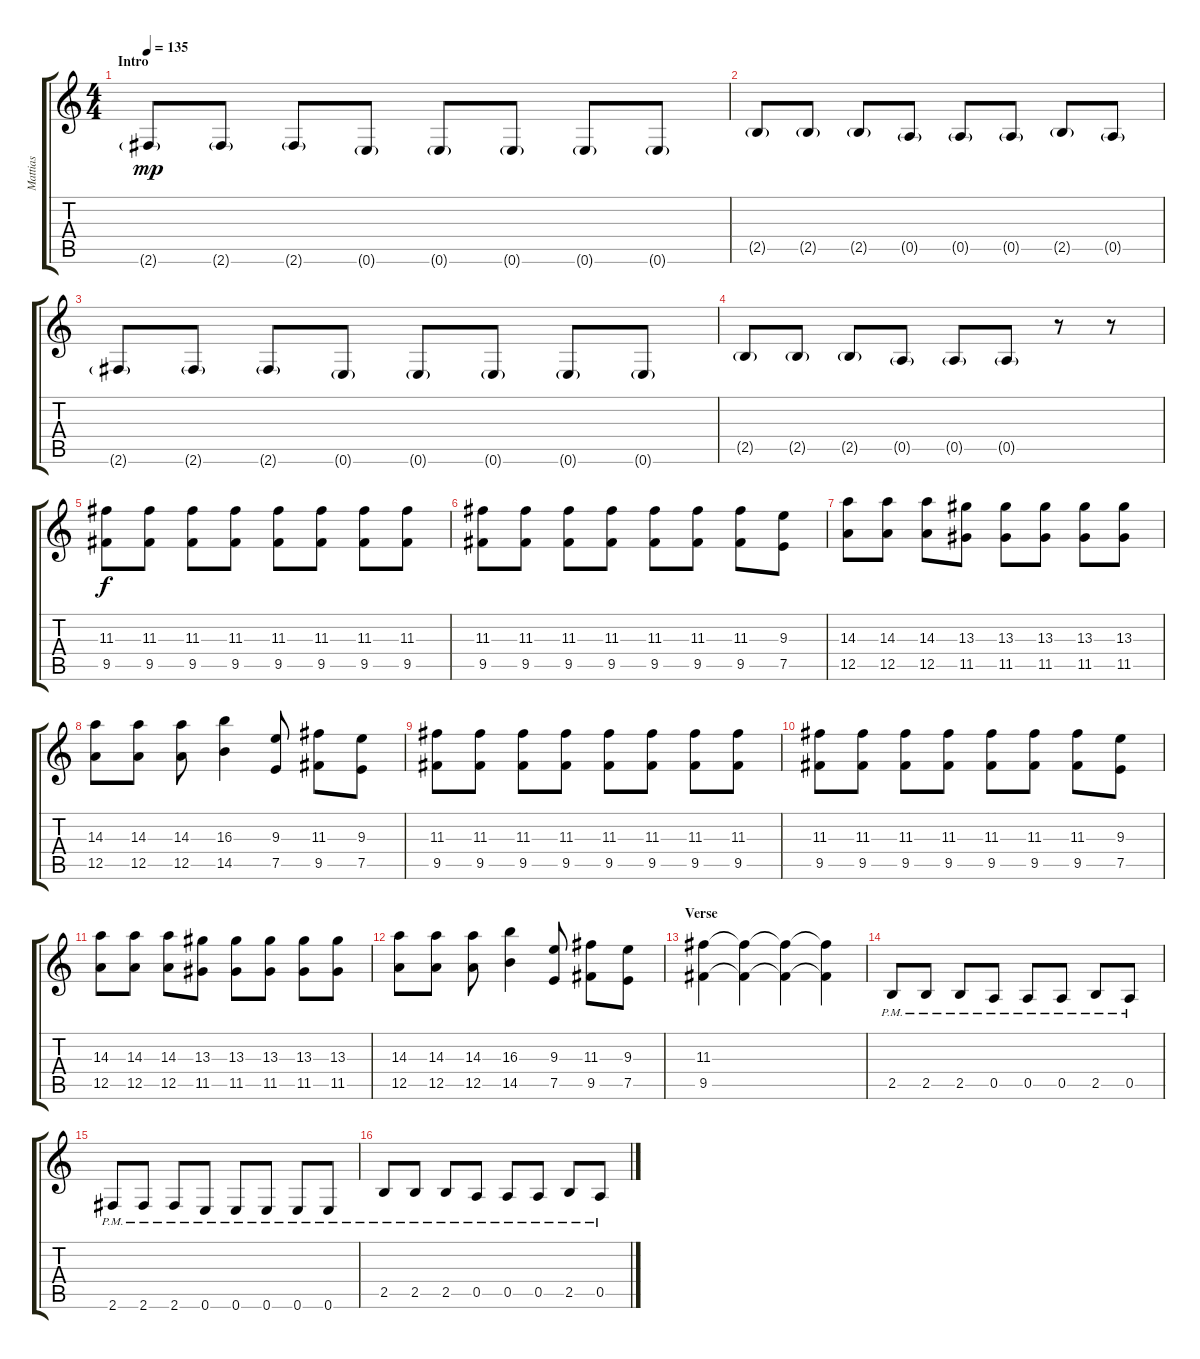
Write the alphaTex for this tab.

\track ("Mattias" "Mattias") {instrument distortionguitar}
\staff {score tabs}
\tuning (E4 B3 G3 D3 A2 E2) {hide}
\ts (4 4)
\section ("" "Intro")
\tempo 135
\clef g2
\ks c
2.6{g}.8{dy mp instrument distortionguitar} 2.6{g}.8 2.6{g}.8 0.6{g}.8 0.6{g}.8 0.6{g}.8 0.6{g}.8 0.6{g}.8 |
2.5{g}.8 2.5{g}.8 2.5{g}.8 0.5{g}.8 0.5{g}.8 0.5{g}.8 2.5{g}.8 0.5{g}.8 |
2.6{g}.8 2.6{g}.8 2.6{g}.8 0.6{g}.8 0.6{g}.8 0.6{g}.8 0.6{g}.8 0.6{g}.8 |
2.5{g}.8 2.5{g}.8 2.5{g}.8 0.5{g}.8 0.5{g}.8 0.5{g}.8 r.8 r.8 |
(11.3 9.5).8{dy f} (11.3 9.5).8 (11.3 9.5).8 (11.3 9.5).8 (11.3 9.5).8 (11.3 9.5).8 (11.3 9.5).8 (11.3 9.5).8 |
(11.3 9.5).8 (11.3 9.5).8 (11.3 9.5).8 (11.3 9.5).8 (11.3 9.5).8 (11.3 9.5).8 (11.3 9.5).8 (9.3 7.5).8 |
(14.3 12.5).8 (14.3 12.5).8 (14.3 12.5).8 (13.3 11.5).8 (13.3 11.5).8 (13.3 11.5).8 (13.3 11.5).8 (13.3 11.5).8 |
(14.3 12.5).8 (14.3 12.5).8 (14.3 12.5).8 (16.3 14.5).4 (9.3 7.5).8 (11.3 9.5).8 (9.3 7.5).8 |
(11.3 9.5).8 (11.3 9.5).8 (11.3 9.5).8 (11.3 9.5).8 (11.3 9.5).8 (11.3 9.5).8 (11.3 9.5).8 (11.3 9.5).8 |
(11.3 9.5).8 (11.3 9.5).8 (11.3 9.5).8 (11.3 9.5).8 (11.3 9.5).8 (11.3 9.5).8 (11.3 9.5).8 (9.3 7.5).8 |
(14.3 12.5).8 (14.3 12.5).8 (14.3 12.5).8 (13.3 11.5).8 (13.3 11.5).8 (13.3 11.5).8 (13.3 11.5).8 (13.3 11.5).8 |
(14.3 12.5).8 (14.3 12.5).8 (14.3 12.5).8 (16.3 14.5).4 (9.3 7.5).8 (11.3 9.5).8 (9.3 7.5).8 |
\section ("" "Verse")
(11.3 9.5).4 (11.3{t} 9.5{t}).4 (11.3{t} 9.5{t}).4 (11.3{t} 9.5{t}).4 |
2.5{pm}.8 2.5{pm}.8 2.5{pm}.8 0.5{pm}.8 0.5{pm}.8 0.5{pm}.8 2.5{pm}.8 0.5{pm}.8 |
2.6{pm}.8 2.6{pm}.8 2.6{pm}.8 0.6{pm}.8 0.6{pm}.8 0.6{pm}.8 0.6{pm}.8 0.6{pm}.8 |
2.5{pm}.8 2.5{pm}.8 2.5{pm}.8 0.5{pm}.8 0.5{pm}.8 0.5{pm}.8 2.5{pm}.8 0.5{pm}.8
